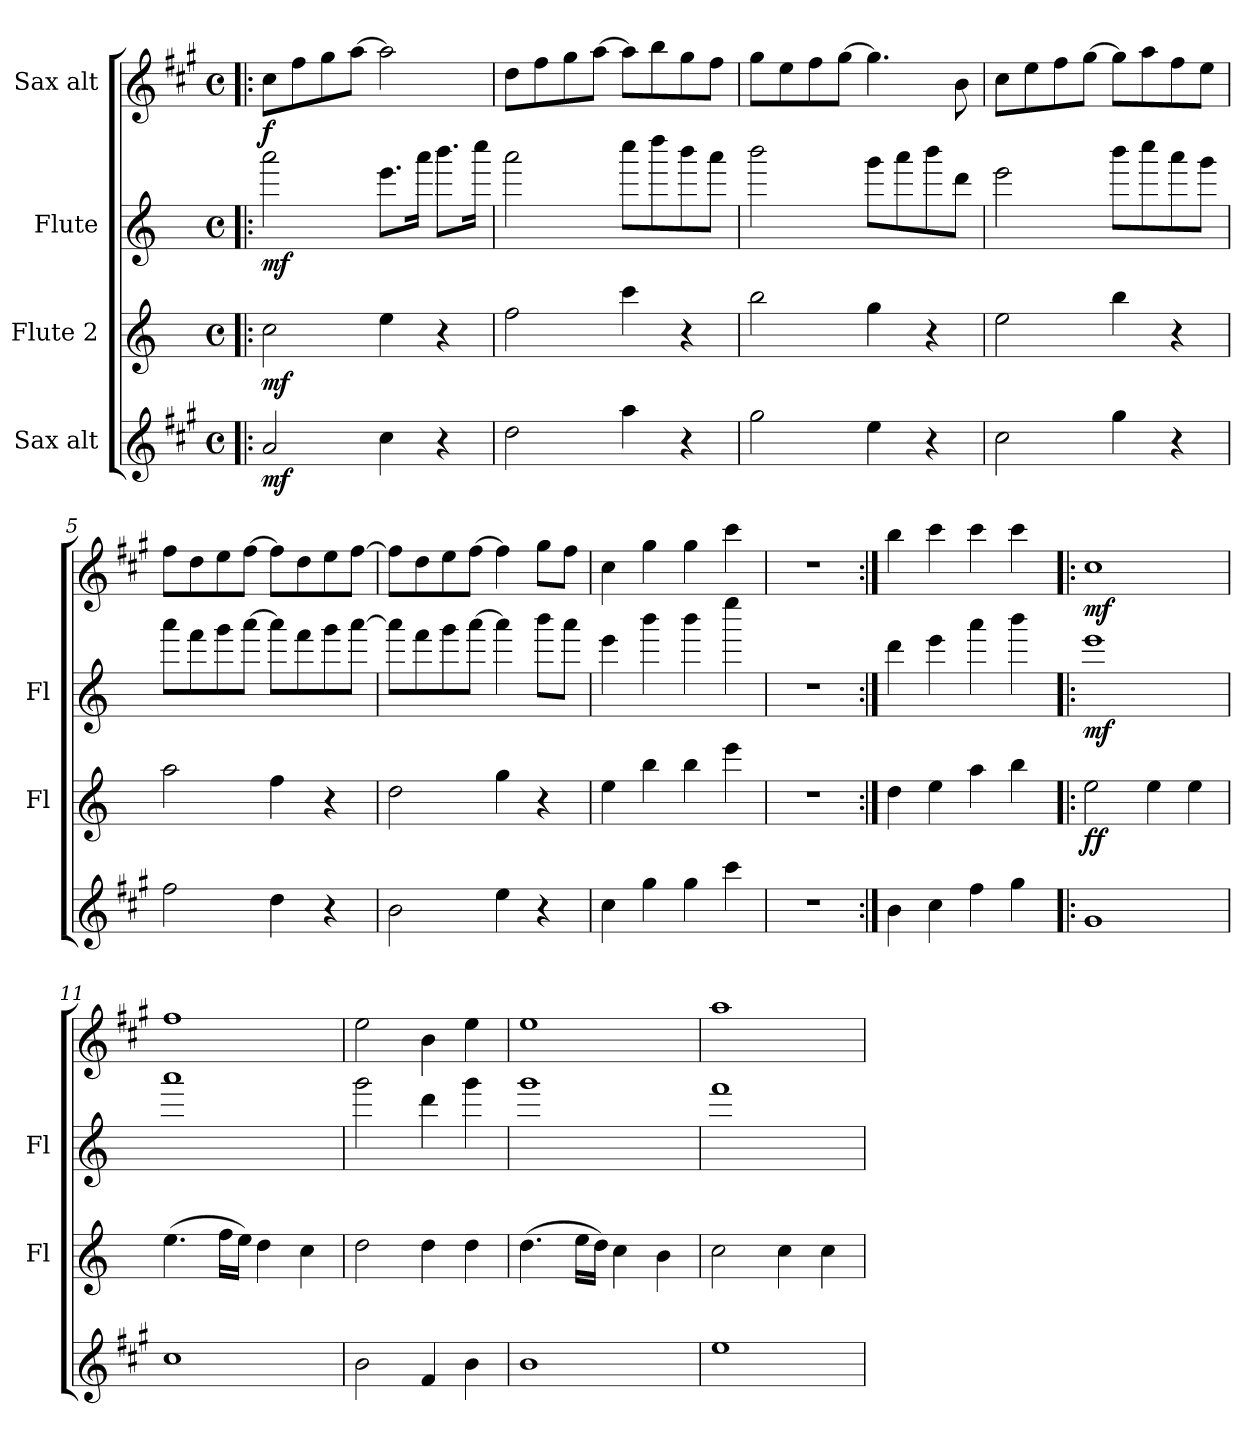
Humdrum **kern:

**kern	**dynam	**kern	**dynam	**kern	**dynam	**kern	**dynam
*part4	*part4	*part3	*part3	*part2	*part2	*part1	*part1
*staff4	*staff4	*staff3	*staff3	*staff2	*staff2	*staff1	*staff1
*I"Sax alt	*	*I"Flute 2	*	*I"Flute	*	*I"Sax alt	*
*	*	*I'Fl	*	*I'Fl	*	*	*
*clefG2	*	*clefG2	*	*clefG2	*	*clefG2	*
*ITrd5c9	*	*ITrd14c24	*	*	*	*ITrd5c9	*
*k[]	*	*k[]	*	*k[]	*	*k[]	*
*M4/4	*	*M4/4	*	*M4/4	*	*M4/4	*
*met(c)	*	*met(c)	*	*met(c)	*	*met(c)	*
=1!|:	=1!|:	=1!|:	=1!|:	=1!|:	=1!|:	=1!|:	=1!|:
!	!LO:DY:b	!	!LO:DY:b	!	!LO:DY:b	!	!LO:DY:b
2c/	mf	2C\	mf	2aaa\	mf	8e\L	f
.	.	.	.	.	.	8a\	.
.	.	.	.	.	.	8b\	.
.	.	.	.	.	.	[8cc\J	.
4e\	.	4E\	.	8.eee\L	.	2cc\]	.
.	.	.	.	16aaa\Jk	.	.	.
4r	.	4r	.	8.bbb\L	.	.	.
.	.	.	.	16cccc\Jk	.	.	.
=2	=2	=2	=2	=2	=2	=2	=2
2f\	.	2F\	.	2aaa\	.	8f\L	.
.	.	.	.	.	.	8a\	.
.	.	.	.	.	.	8b\	.
.	.	.	.	.	.	[8cc\J	.
4cc\	.	4c\	.	8cccc\L	.	8cc\L]	.
.	.	.	.	8dddd\	.	8dd\	.
4r	.	4r	.	8bbb\	.	8b\	.
.	.	.	.	8aaa\J	.	8a\J	.
=3	=3	=3	=3	=3	=3	=3	=3
2b\	.	2B\	.	2bbb\	.	8b\L	.
.	.	.	.	.	.	8g\	.
.	.	.	.	.	.	8a\	.
.	.	.	.	.	.	[8b\J	.
4g\	.	4G\	.	8ggg\L	.	4.b\]	.
.	.	.	.	8aaa\	.	.	.
4r	.	4r	.	8bbb\	.	.	.
.	.	.	.	8ddd\J	.	8d\	.
=4	=4	=4	=4	=4	=4	=4	=4
2e\	.	2E\	.	2eee\	.	8e\L	.
.	.	.	.	.	.	8g\	.
.	.	.	.	.	.	8a\	.
.	.	.	.	.	.	[8b\J	.
4b\	.	4B\	.	8bbb\L	.	8b\L]	.
.	.	.	.	8cccc\	.	8cc\	.
4r	.	4r	.	8aaa\	.	8a\	.
.	.	.	.	8ggg\J	.	8g\J	.
!!LO:LB:g=z
=5	=5	=5	=5	=5	=5	=5	=5
2a\	.	2A\	.	8aaa\L	.	8a\L	.
.	.	.	.	8fff\	.	8f\	.
.	.	.	.	8ggg\	.	8g\	.
.	.	.	.	[8aaa\J	.	[8a\J	.
4f\	.	4F\	.	8aaa\L]	.	8a\L]	.
.	.	.	.	8fff\	.	8f\	.
4r	.	4r	.	8ggg\	.	8g\	.
.	.	.	.	[8aaa\J	.	[8a\J	.
=6	=6	=6	=6	=6	=6	=6	=6
2d\	.	2D\	.	8aaa\L]	.	8a\L]	.
.	.	.	.	8fff\	.	8f\	.
.	.	.	.	8ggg\	.	8g\	.
.	.	.	.	[8aaa\J	.	[8a\J	.
4g\	.	4G\	.	4aaa\]	.	4a\]	.
4r	.	4r	.	8bbb\L	.	8b\L	.
.	.	.	.	8aaa\J	.	8a\J	.
=7	=7	=7	=7	=7	=7	=7	=7
4e\	.	4E\	.	4eee\	.	4e\	.
4b\	.	4B\	.	4bbb\	.	4b\	.
4b\	.	4B\	.	4bbb\	.	4b\	.
4ee\	.	4e\	.	4eeee\	.	4ee\	.
=8	=8	=8	=8	=8	=8	=8	=8
1r	.	1r	.	1r	.	1r	.
=9:|!	=9:|!	=9:|!	=9:|!	=9:|!	=9:|!	=9:|!	=9:|!
4d\	.	4D\	.	4ddd\	.	4dd\	.
4e\	.	4E\	.	4eee\	.	4ee\	.
4a\	.	4A\	.	4aaa\	.	4ee\	.
4b\	.	4B\	.	4bbb\	.	4ee\	.
=10!|:	=10!|:	=10!|:	=10!|:	=10!|:	=10!|:	=10!|:	=10!|:
!	!	!	!LO:DY:b	!	!LO:DY:b	!	!LO:DY:b
1B	.	2E\	ff	1eee	mf	1e	mf
.	.	4E\	.	.	.	.	.
.	.	4E\	.	.	.	.	.
=11	=11	=11	=11	=11	=11	=11	=11
1e	.	(>4.E\	.	1aaa	.	1a	.
.	.	16F\LL	.	.	.	.	.
.	.	16E\JJ)	.	.	.	.	.
.	.	4D\	.	.	.	.	.
.	.	4C\	.	.	.	.	.
=12	=12	=12	=12	=12	=12	=12	=12
2d\	.	2D\	.	2ggg\	.	2g\	.
4A/	.	4D\	.	4ddd\	.	4d\	.
4d\	.	4D\	.	4ggg\	.	4g\	.
!!LO:PB:g=z
=13	=13	=13	=13	=13	=13	=13	=13
1d	.	(>4.D\	.	1ggg	.	1g	.
.	.	16E\LL	.	.	.	.	.
.	.	16D\JJ)	.	.	.	.	.
.	.	4C\	.	.	.	.	.
.	.	4BB\	.	.	.	.	.
=14	=14	=14	=14	=14	=14	=14	=14
1g	.	2C\	.	1fff	.	1cc	.
.	.	4C\	.	.	.	.	.
.	.	4C\	.	.	.	.	.
=	=	=	=	=	=	=	=
*-	*-	*-	*-	*-	*-	*-	*-
